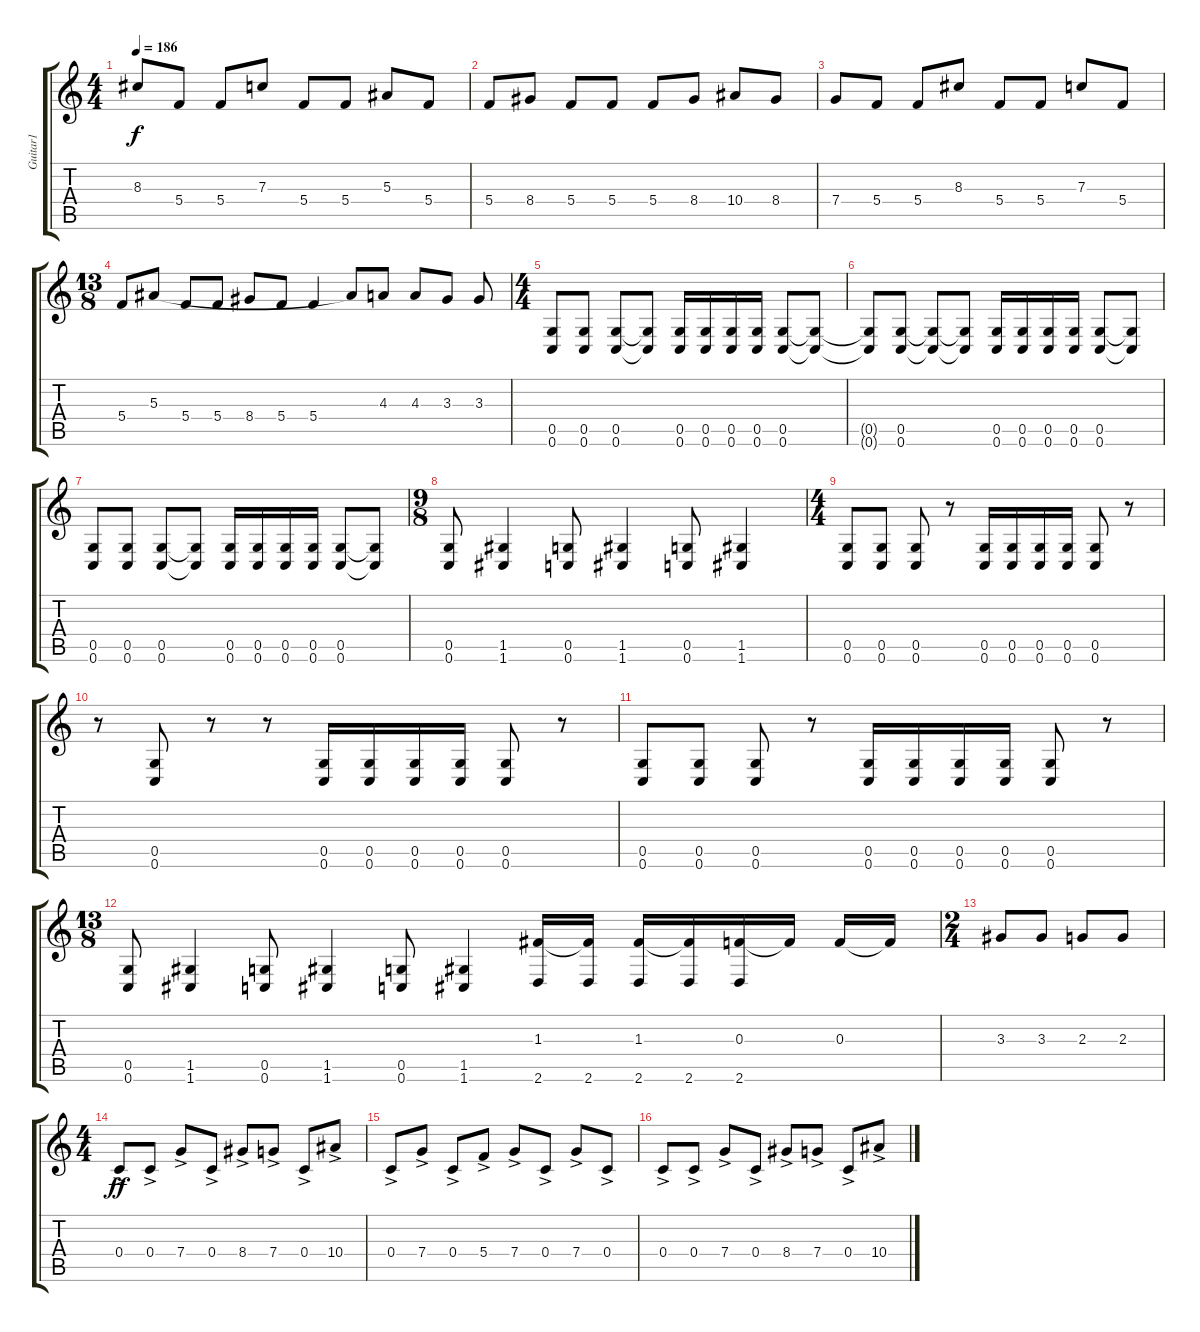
\track ("Guitar1" "Guitar1") {instrument distortionguitar}
\staff {score tabs}
\tuning (D4 A3 F3 C3 G2 C2) {hide}
\ts (4 4)
\tempo 186
\clef g2
\ks c
8.3.8{dy f} 5.4.8 5.4.8 7.3.8 5.4.8 5.4.8 5.3.8 5.4.8 |
5.4.8 8.4.8 5.4.8 5.4.8 5.4.8 8.4.8 10.4.8 8.4.8 |
7.4.8 5.4.8 5.4.8 8.3.8 5.4.8 5.4.8 7.3.8 5.4.8 |
\ts (13 8)
5.4.8 5.3.8 5.4.8 5.4.8 8.4.8 5.4.8 5.4.4 5.3{t}.8 4.3.8 4.3.8 3.3.8 3.3.8 |
\ts (4 4)
(0.5 0.6).8 (0.5 0.6).8 (0.5 0.6).8 (0.5{t} 0.6{t}).8 (0.5 0.6).16 (0.5 0.6).16 (0.5 0.6).16 (0.5 0.6).16 (0.5 0.6).8 (0.5{t} 0.6{t}).8 |
(0.5{t} 0.6{t}).8 (0.5 0.6).8 (0.5{t} 0.6{t}).8 (0.5{t} 0.6{t}).8 (0.5 0.6).16 (0.5 0.6).16 (0.5 0.6).16 (0.5 0.6).16 (0.5 0.6).8 (0.5{t} 0.6{t}).8 |
(0.5 0.6).8 (0.5 0.6).8 (0.5 0.6).8 (0.5{t} 0.6{t}).8 (0.5 0.6).16 (0.5 0.6).16 (0.5 0.6).16 (0.5 0.6).16 (0.5 0.6).8 (0.5{t} 0.6{t}).8 |
\ts (9 8)
(0.5 0.6).8 (1.5 1.6).4 (0.5 0.6).8 (1.5 1.6).4 (0.5 0.6).8 (1.5 1.6).4 |
\ts (4 4)
(0.5 0.6).8 (0.5 0.6).8 (0.5 0.6).8 r.8 (0.5 0.6).16 (0.5 0.6).16 (0.5 0.6).16 (0.5 0.6).16 (0.5 0.6).8 r.8 |
r.8 (0.5 0.6).8 r.8 r.8 (0.5 0.6).16 (0.5 0.6).16 (0.5 0.6).16 (0.5 0.6).16 (0.5 0.6).8 r.8 |
(0.5 0.6).8 (0.5 0.6).8 (0.5 0.6).8 r.8 (0.5 0.6).16 (0.5 0.6).16 (0.5 0.6).16 (0.5 0.6).16 (0.5 0.6).8 r.8 |
\ts (13 8)
(0.5 0.6).8 (1.5 1.6).4 (0.5 0.6).8 (1.5 1.6).4 (0.5 0.6).8 (1.5 1.6).4 (1.3 2.6).16 (1.3{t} 2.6).16 (1.3 2.6).16 (1.3{t} 2.6).16 (0.3 2.6).16 0.3{t}.16 0.3.16 0.3{t}.16 |
\ts (2 4)
3.3.8 3.3.8 2.3.8 2.3.8 |
\ts (4 4)
0.4{ac}.8{dy ff} 0.4{ac}.8 7.4{ac}.8 0.4{ac}.8 8.4{ac}.8 7.4{ac}.8 0.4{ac}.8 10.4{ac}.8 |
0.4{ac}.8 7.4{ac}.8 0.4{ac}.8 5.4{ac}.8 7.4{ac}.8 0.4{ac}.8 7.4{ac}.8 0.4{ac}.8 |
0.4{ac}.8 0.4{ac}.8 7.4{ac}.8 0.4{ac}.8 8.4{ac}.8 7.4{ac}.8 0.4{ac}.8 10.4{ac}.8
